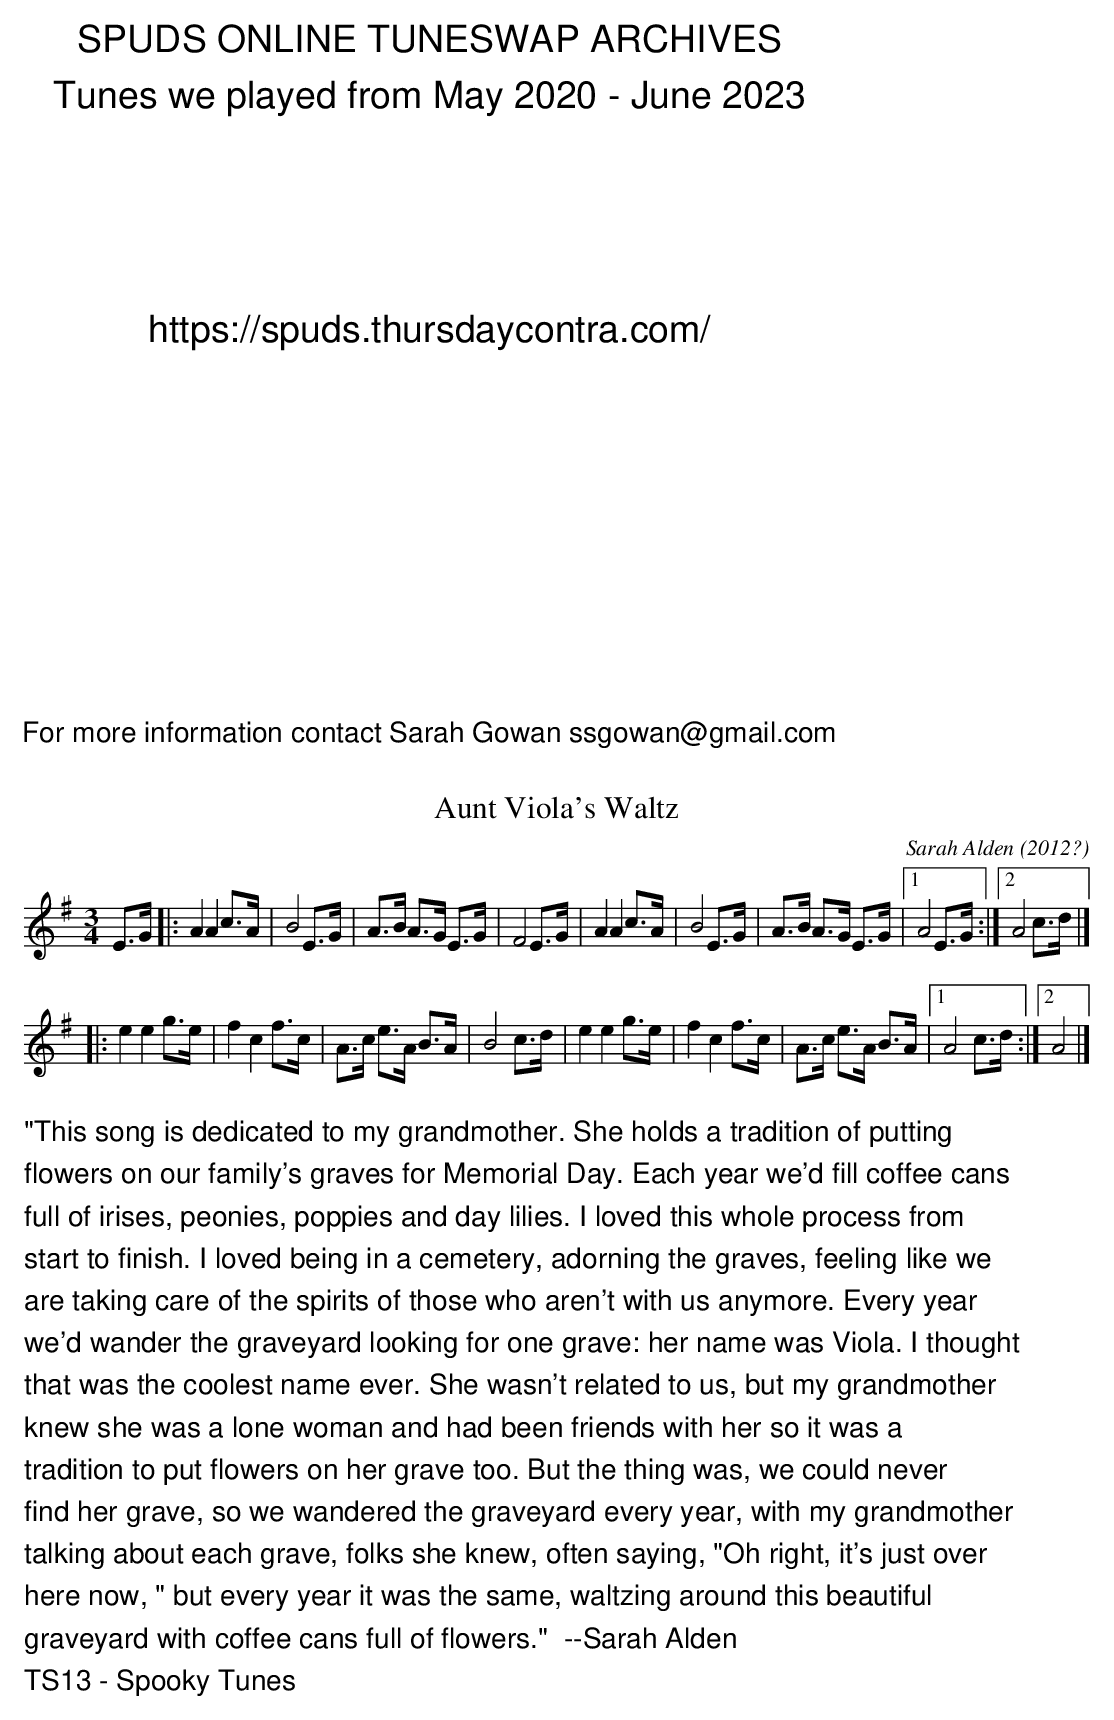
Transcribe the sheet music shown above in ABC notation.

X:1
T:Aunt Viola's Waltz
O: Sarah Alden (2012?)
M:3/4
L:1/8
K:Ador
E>G|:A2 A2 c>A| B4 E>G| A>B A>G E>G| F4 E>G |\
A2 A2 c>A| B4 E>G | A>B A>G E>G|1 A4 E>G :|2 A4 c>d|]
|:e2 e2 g>e | f2 c2 f>c | A>c e>A B>A | B4 c>d |\
e2 e2 g>e | f2 c2 f>c | A>c e>A B>A|1 A4 c>d :|2 A4>|]
